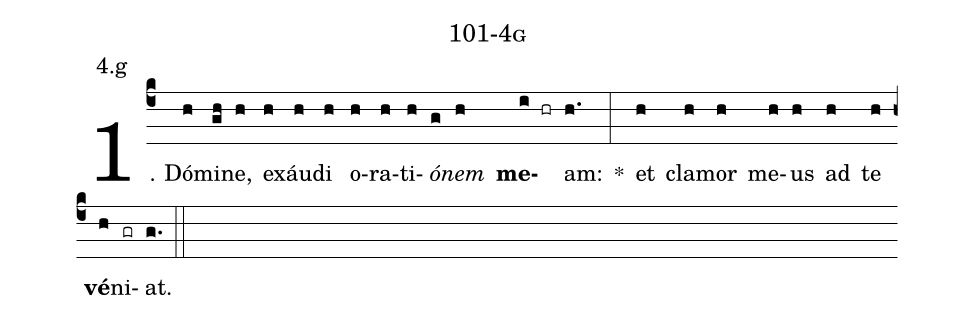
name: 101-4g;
annotation: 4.g;
%%
(c4)1. Dó(h)mi(gh)ne,(h) ex(h)áu(h)di(h) o(h)ra(h)ti(h)<i>ó</i>(g)<i>nem</i>(h) <b>me</b>(i hr)am:(h.) *(:) et(h) cla(h)mor(h) me(h)us(h) ad(h) te(h) <b>vé</b>(h)ni(gr)at.(g.) (::)
